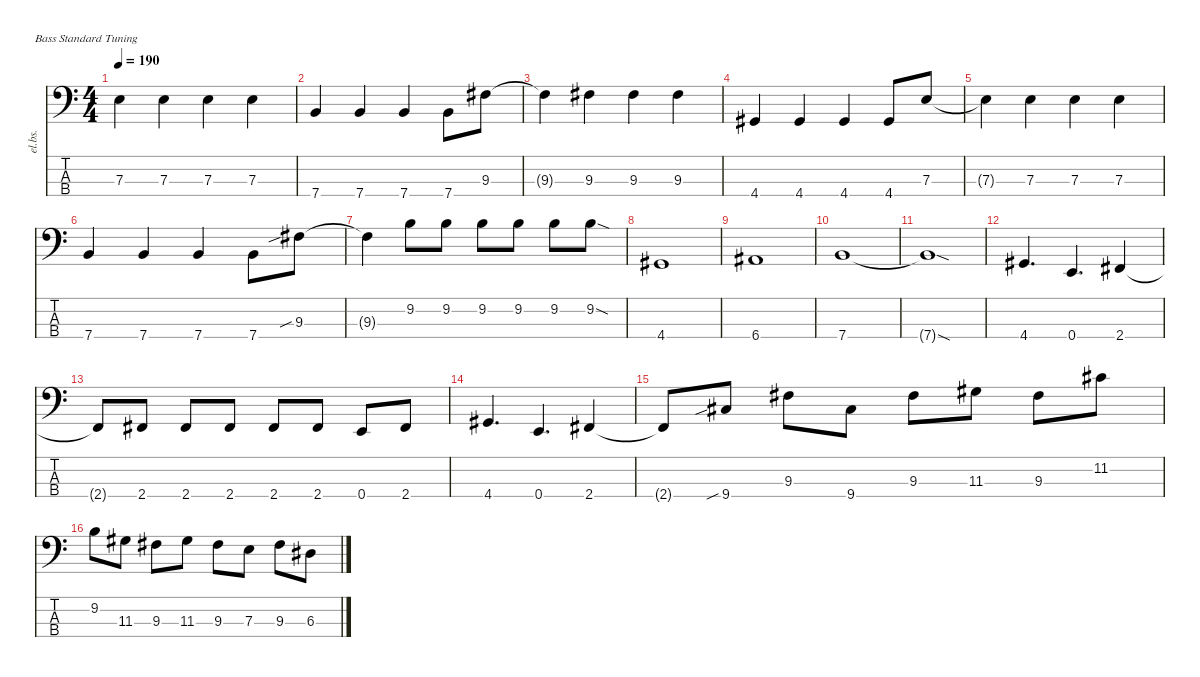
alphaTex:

\defaultSystemsLayout 4
\hideDynamics
\bracketExtendMode nobrackets
\track ("Electric Bass" "el.bs.") {instrument electricbassfinger}
\staff {score tabs}
\tuning (G2 D2 A1 E1)
\ts (4 4)
\tempo 190
\clef f4
\ks c
7.3{t}.4{dy mf} 7.3.4 7.3.4 7.3.4 |
7.4.4 7.4.4 7.4.4 7.4.8 9.3{acc #}.8 |
9.3{t acc #}.4 9.3{acc #}.4 9.3{acc #}.4 9.3{acc #}.4 |
4.4{acc #}.4 4.4{acc #}.4 4.4{acc #}.4 4.4{acc #}.8 7.3.8 |
7.3{t}.4 7.3.4 7.3.4 7.3.4 |
7.4.4 7.4.4 7.4.4 7.4.8 9.3{sib acc #}.8 |
9.3{t acc #}.4 9.2.8 9.2.8 9.2.8 9.2.8 9.2.8 9.2{sod}.8 |
4.4{acc #}.1 |
6.4{acc #}.1 |
7.4.1 |
7.4{sod t}.1 |
4.4{acc #}.4{d} 0.4.4{d} 2.4{acc #}.4 |
2.4{t acc #}.8 2.4{acc #}.8 2.4{acc #}.8 2.4{acc #}.8 2.4{acc #}.8 2.4{acc #}.8 0.4.8 2.4{acc #}.8 |
4.4{acc #}.4{d} 0.4.4{d} 2.4{acc #}.4 |
2.4{t acc #}.8 9.4{sib acc #}.8 9.3{acc #}.8 9.4{acc #}.8 9.3{acc #}.8 11.3{acc #}.8 9.3{acc #}.8 11.2{acc #}.8 |
9.2.8 11.3{acc #}.8 9.3{acc #}.8 11.3{acc #}.8 9.3{acc #}.8 7.3.8 9.3{acc #}.8 6.3{acc #}.8
